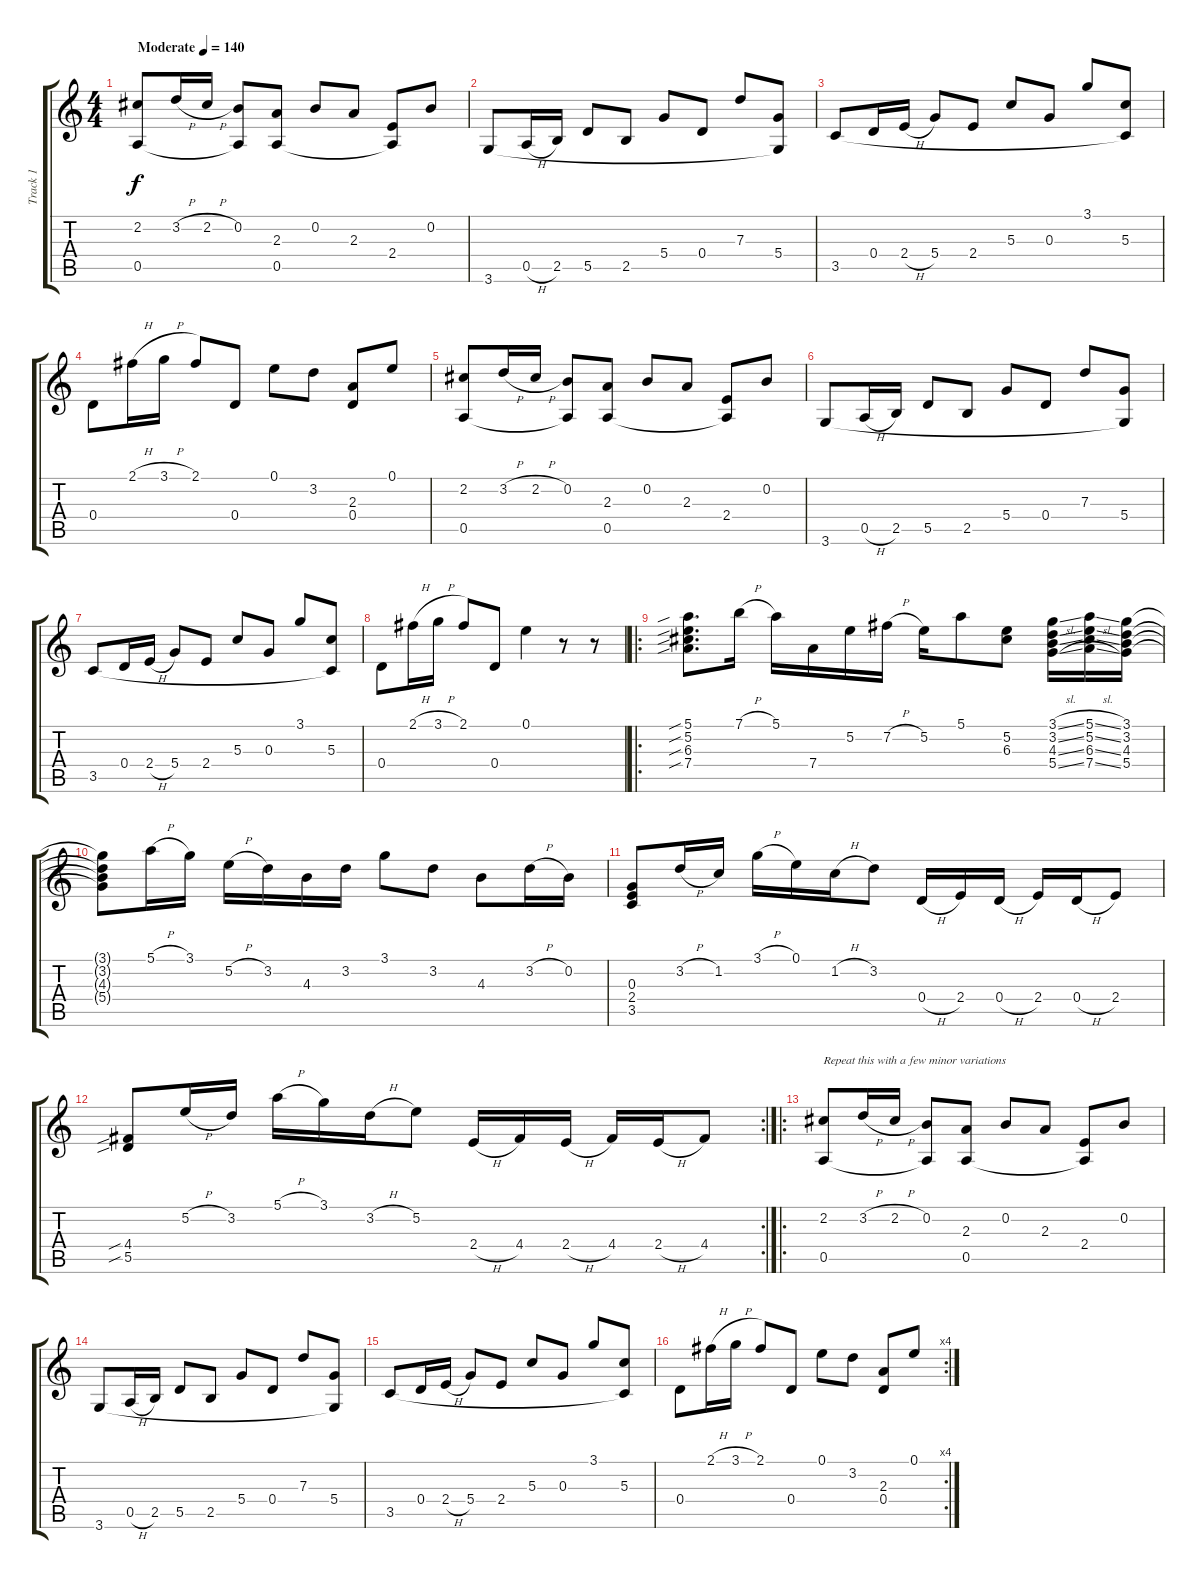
\track ("Track 1" "Track 1") {instrument acousticguitarsteel}
\staff {score tabs}
\tuning (E4 B3 G3 D3 A2 E2) {hide}
\ts (4 4)
\tempo (140 "Moderate")
\clef g2
\ks c
(2.2 0.5).8{dy f instrument acousticguitarsteel} 3.2{h}.16 2.2{h}.16 (0.2 0.5{t}).8 (2.3 0.5).8 0.2.8 2.3.8 (2.4 0.5{t}).8 0.2.8 |
3.6.8 0.5{h}.16 2.5.16 5.5.8 2.5.8 5.4.8 0.4.8 7.3.8 (5.4 3.6{t}).8 |
3.5.8 0.4.16 2.4{h}.16 5.4.8 2.4.8 5.3.8 0.3.8 3.1.8 (5.3 3.5{t}).8 |
0.4.8 2.1{h}.16 3.1{h}.16 2.1.8 0.4.8 0.1.8 3.2.8 (2.3 0.4).8 0.1.8 |
(2.2 0.5).8 3.2{h}.16 2.2{h}.16 (0.2 0.5{t}).8 (2.3 0.5).8 0.2.8 2.3.8 (2.4 0.5{t}).8 0.2.8 |
3.6.8 0.5{h}.16 2.5.16 5.5.8 2.5.8 5.4.8 0.4.8 7.3.8 (5.4 3.6{t}).8 |
3.5.8 0.4.16 2.4{h}.16 5.4.8 2.4.8 5.3.8 0.3.8 3.1.8 (5.3 3.5{t}).8 |
0.4.8 2.1{h}.16 3.1{h}.16 2.1.8 0.4.8 0.1.4 r.8 r.8 |
\ro
(5.1{sib} 5.2{sib} 6.3{sib} 7.4{sib}).8{d} 7.1{h}.16 5.1.16 7.4.16 5.2.16 7.2{h}.16 5.2.16 5.1.8 (5.2 6.3).8 (3.1{sl} 3.2{sl} 4.3{sl} 5.4{sl}).16 (5.1{sl} 5.2{sl} 6.3{sl} 7.4{sl}).16 (3.1 3.2 4.3 5.4).16 |
(3.1{t} 3.2{t} 4.3{t} 5.4{t}).8 5.1{h}.16 3.1.16 5.2{h}.16 3.2.16 4.3.16 3.2.16 3.1.8 3.2.8 4.3.8 3.2{h}.16 0.2.16 |
(0.3 2.4 3.5).8 3.2{h}.16 1.2.16 3.1{h}.16 0.1.16 1.2{h}.16 3.2.8 0.4{h}.16 2.4.16 0.4{h}.16 2.4.16 0.4{h}.16 2.4.8 |
\rc 2
(4.4{sib} 5.5{sib}).8 5.2{h}.16 3.2.16 5.1{h}.16 3.1.16 3.2{h}.16 5.2.8 2.4{h}.16 4.4.16 2.4{h}.16 4.4.16 2.4{h}.16 4.4.8 |
\ro
(2.2 0.5).8{txt "Repeat this with a few minor variations"} 3.2{h}.16 2.2{h}.16 (0.2 0.5{t}).8 (2.3 0.5).8 0.2.8 2.3.8 (2.4 0.5{t}).8 0.2.8 |
3.6.8 0.5{h}.16 2.5.16 5.5.8 2.5.8 5.4.8 0.4.8 7.3.8 (5.4 3.6{t}).8 |
3.5.8 0.4.16 2.4{h}.16 5.4.8 2.4.8 5.3.8 0.3.8 3.1.8 (5.3 3.5{t}).8 |
\rc 4
0.4.8 2.1{h}.16 3.1{h}.16 2.1.8 0.4.8 0.1.8 3.2.8 (2.3 0.4).8 0.1.8
